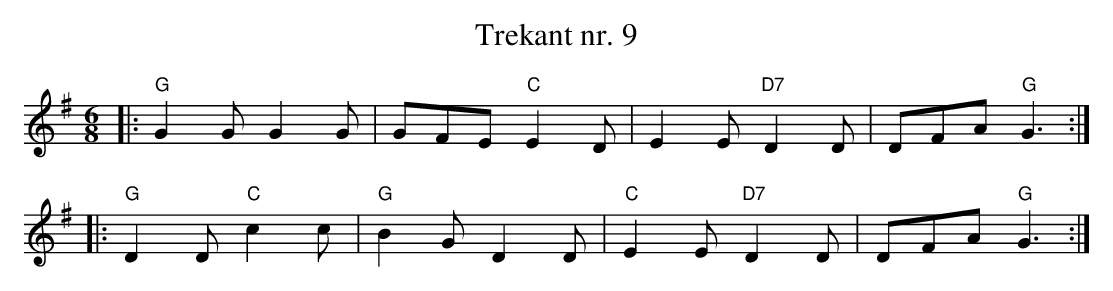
X:1
T: Trekant nr. 9
M: 6/8
L: 1/8
K: G
|: "G"G2G    G2G |    GFE "C"E2D |    E2E "D7"D2D | DFA "G"G3 :|
|: "G"D2D "C"c2c | "G"B2G    D2D | "C"E2E "D7"D2D | DFA "G"G3 :|
